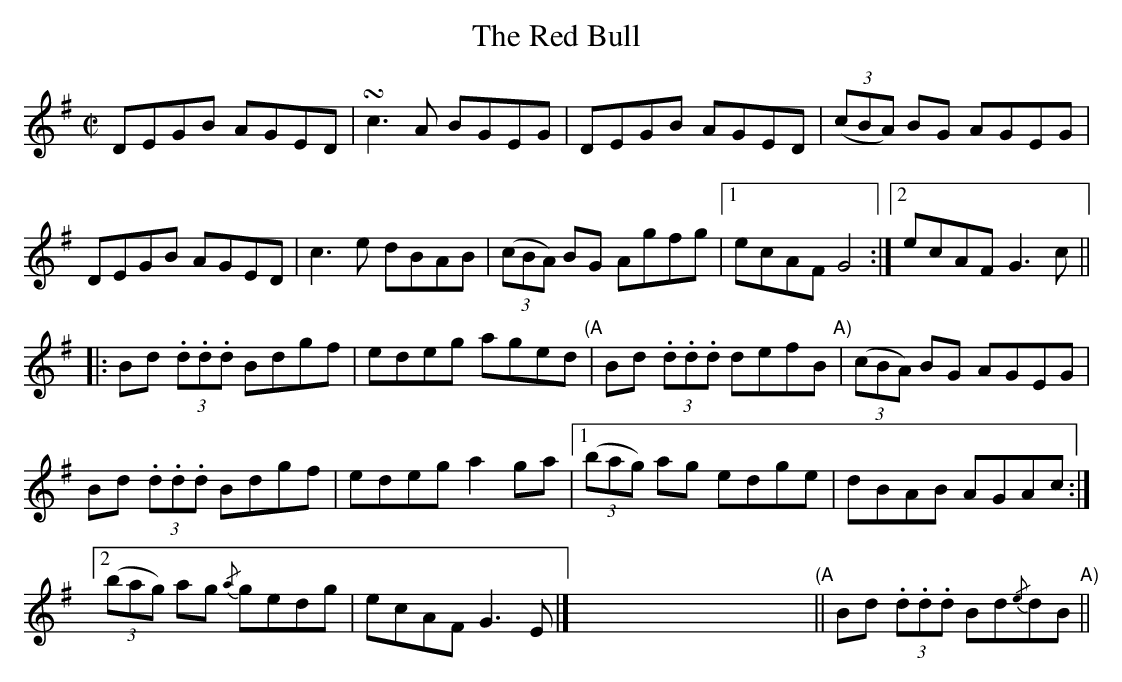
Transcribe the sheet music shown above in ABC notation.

X:1
U: ~ = !turn!
T:The Red Bull
L:1/8
M:C|
K:G
DEGB AGED | ~c3 A BGEG | DEGB AGED | ((3cBA) BG AGEG |
DEGB AGED | c3 e dBAB | ((3cBA) BG Agfg | [1 ecAF G4 :| [2 ecAF G3 c ||
|: Bd (3.d.d.d Bdgf | edeg aged "(A"| Bd (3.d.d.d defB "A)"| ((3cBA) BG AGEG |
Bd (3.d.d.d Bdgf | edeg a2 ga | [1 ((3bag) ag edge | dBAB AGAc :|
[2 ((3bag) ag {/a}gedg | ecAF G3 E |] xxxx  [|]  xxxx "(A"|| Bd (3.d.d.d Bd{/e}dB "A)"||
